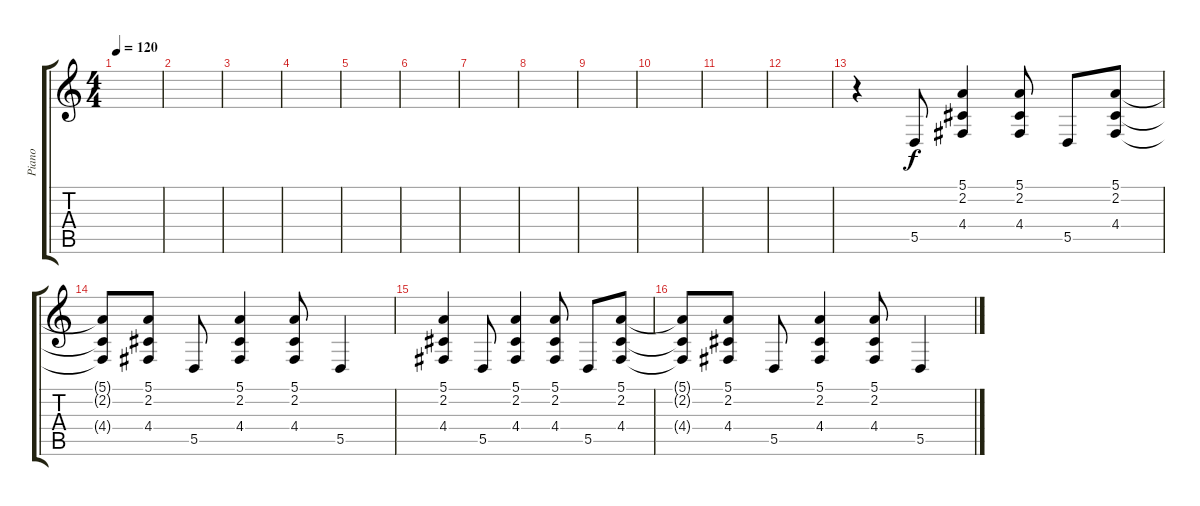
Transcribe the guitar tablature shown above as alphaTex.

\track ("Piano" "Piano") {instrument brightacousticpiano}
\staff {score tabs}
\tuning (E4 B3 G3 D3 A2 E2) {hide}
\ts (4 4)
\tempo 120
\clef g2
\ks c
|
|
|
|
|
|
|
|
|
|
|
|
r.4 5.5.8 (5.1 2.2 4.4).4 (5.1 2.2 4.4).8 5.5.8 (5.1 2.2 4.4).8 |
(5.1{t} 2.2{t} 4.4{t}).8 (5.1 2.2 4.4).8 5.5.8 (5.1 2.2 4.4).4 (5.1 2.2 4.4).8 5.5.4 |
(5.1 2.2 4.4).4 5.5.8 (5.1 2.2 4.4).4 (5.1 2.2 4.4).8 5.5.8 (5.1 2.2 4.4).8 |
(5.1{t} 2.2{t} 4.4{t}).8 (5.1 2.2 4.4).8 5.5.8 (5.1 2.2 4.4).4 (5.1 2.2 4.4).8 5.5.4
